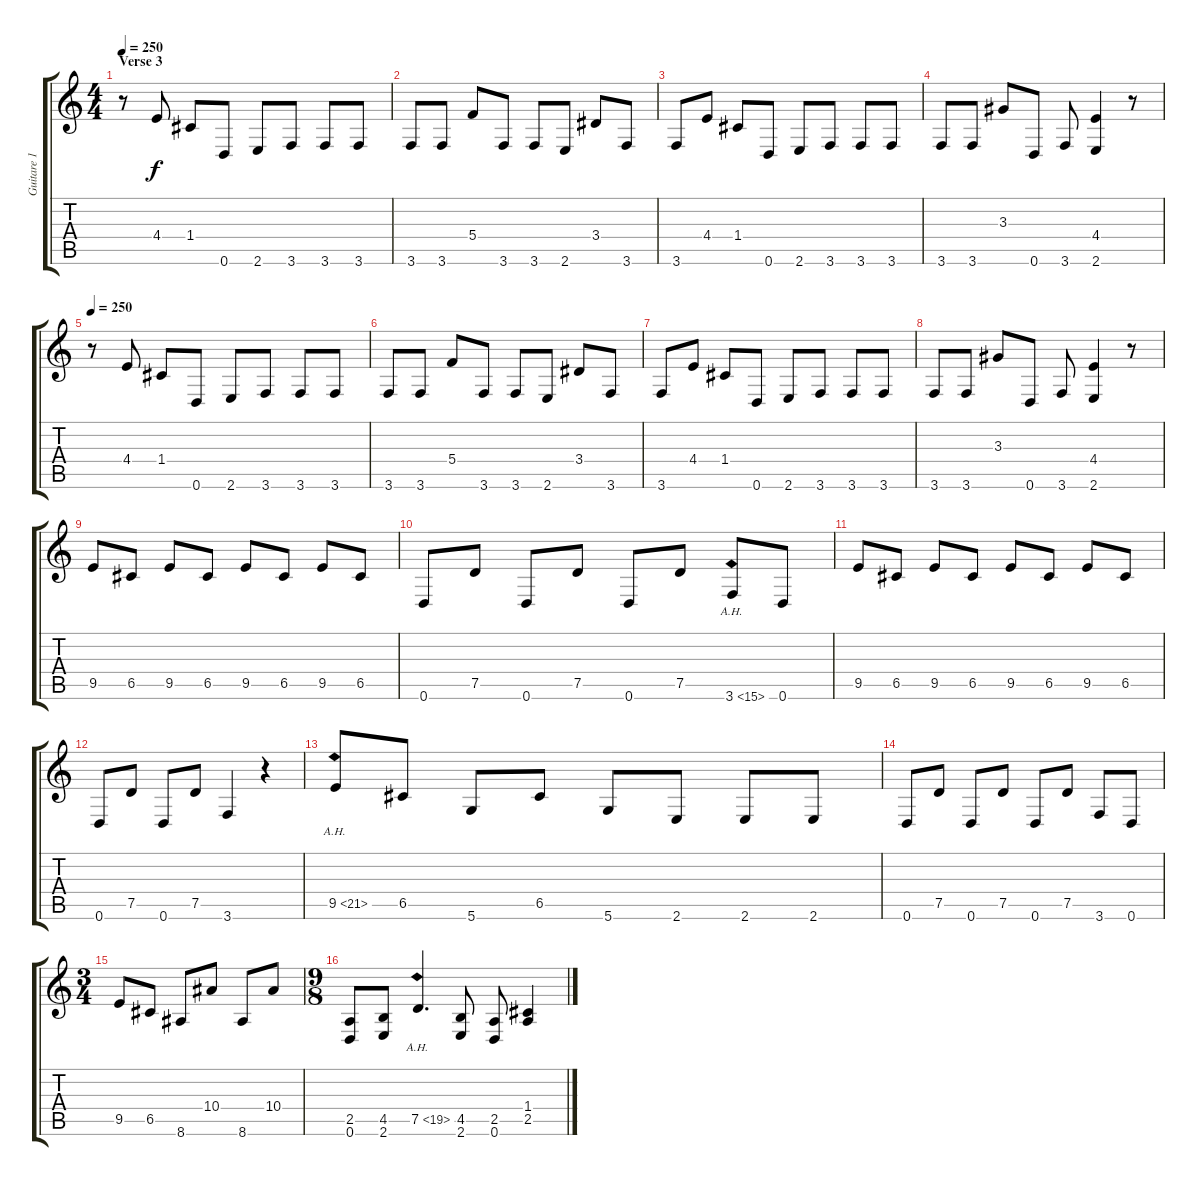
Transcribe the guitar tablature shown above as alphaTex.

\track ("Guitare 1" "Guitare 1") {instrument distortionguitar}
\staff {score tabs}
\tuning (D4 A3 F3 C3 G2 D2) {hide}
\ts (4 4)
\section ("" "Verse 3")
\tempo 250
\clef g2
\ks c
r.8{dy f} 4.4.8 1.4.8 0.6.8 2.6.8 3.6.8 3.6.8 3.6.8 |
3.6.8 3.6.8 5.4.8 3.6.8 3.6.8 2.6.8 3.4.8 3.6.8 |
3.6.8 4.4.8 1.4.8 0.6.8 2.6.8 3.6.8 3.6.8 3.6.8 |
3.6.8 3.6.8 3.3.8 0.6.8 3.6.8 (4.4 2.6).4 r.8 |
\tempo 250
r.8 4.4.8 1.4.8 0.6.8 2.6.8 3.6.8 3.6.8 3.6.8 |
3.6.8 3.6.8 5.4.8 3.6.8 3.6.8 2.6.8 3.4.8 3.6.8 |
3.6.8 4.4.8 1.4.8 0.6.8 2.6.8 3.6.8 3.6.8 3.6.8 |
3.6.8 3.6.8 3.3.8 0.6.8 3.6.8 (4.4 2.6).4 r.8 |
9.5.8 6.5.8 9.5.8 6.5.8 9.5.8 6.5.8 9.5.8 6.5.8 |
0.6.8 7.5.8 0.6.8 7.5.8 0.6.8 7.5.8 3.6{ah 12}.8 0.6.8 |
9.5.8 6.5.8 9.5.8 6.5.8 9.5.8 6.5.8 9.5.8 6.5.8 |
0.6.8 7.5.8 0.6.8 7.5.8 3.6.4 r.4 |
9.5{ah 12}.8 6.5.8 5.6.8 6.5.8 5.6.8 2.6.8 2.6.8 2.6.8 |
0.6.8 7.5.8 0.6.8 7.5.8 0.6.8 7.5.8 3.6.8 0.6.8 |
\ts (3 4)
9.5.8 6.5.8 8.6.8 10.4.8 8.6.8 10.4.8 |
\ts (9 8)
(2.5 0.6).8 (4.5 2.6).8 7.5{ah 12}.4{d} (4.5 2.6).8 (2.5 0.6).8 (1.4 2.5).4
